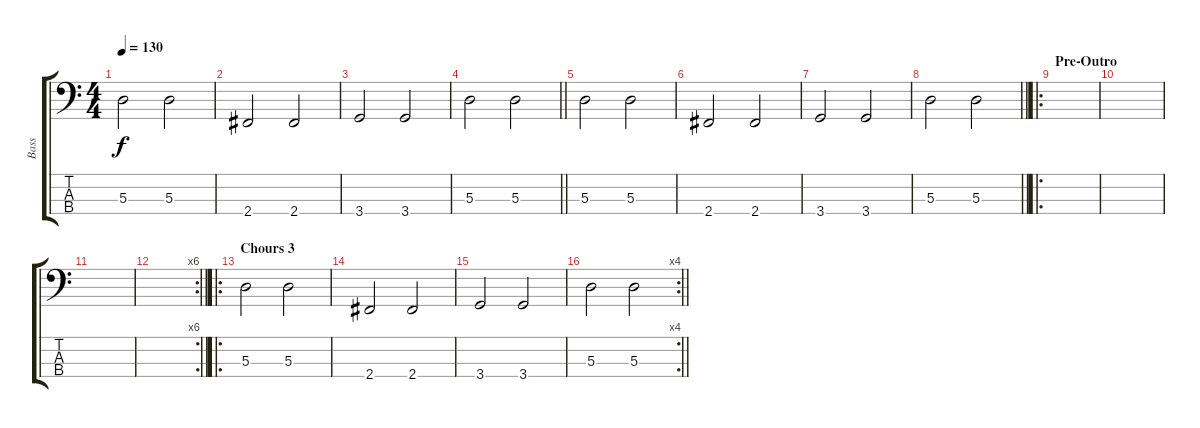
\track ("Bass" "Bass") {instrument electricbassfinger}
\staff {score tabs}
\tuning (G2 D2 A1 E1) {hide}
\ts (4 4)
\tempo 130
\clef f4
\ks c
5.3.2{dy f} 5.3.2 |
2.4.2 2.4.2 |
3.4.2 3.4.2 |
\barLineRight lightlight
5.3.2 5.3.2 |
5.3.2 5.3.2 |
2.4.2 2.4.2 |
3.4.2 3.4.2 |
\barLineRight lightlight
5.3.2 5.3.2 |
\ro
\section ("" "Pre-Outro")
|
|
|
\rc 6
\barLineRight lightlight
|
\ro
\section ("" "Chours 3")
5.3.2 5.3.2 |
2.4.2 2.4.2 |
3.4.2 3.4.2 |
\rc 4
\barLineRight lightlight
5.3.2 5.3.2
